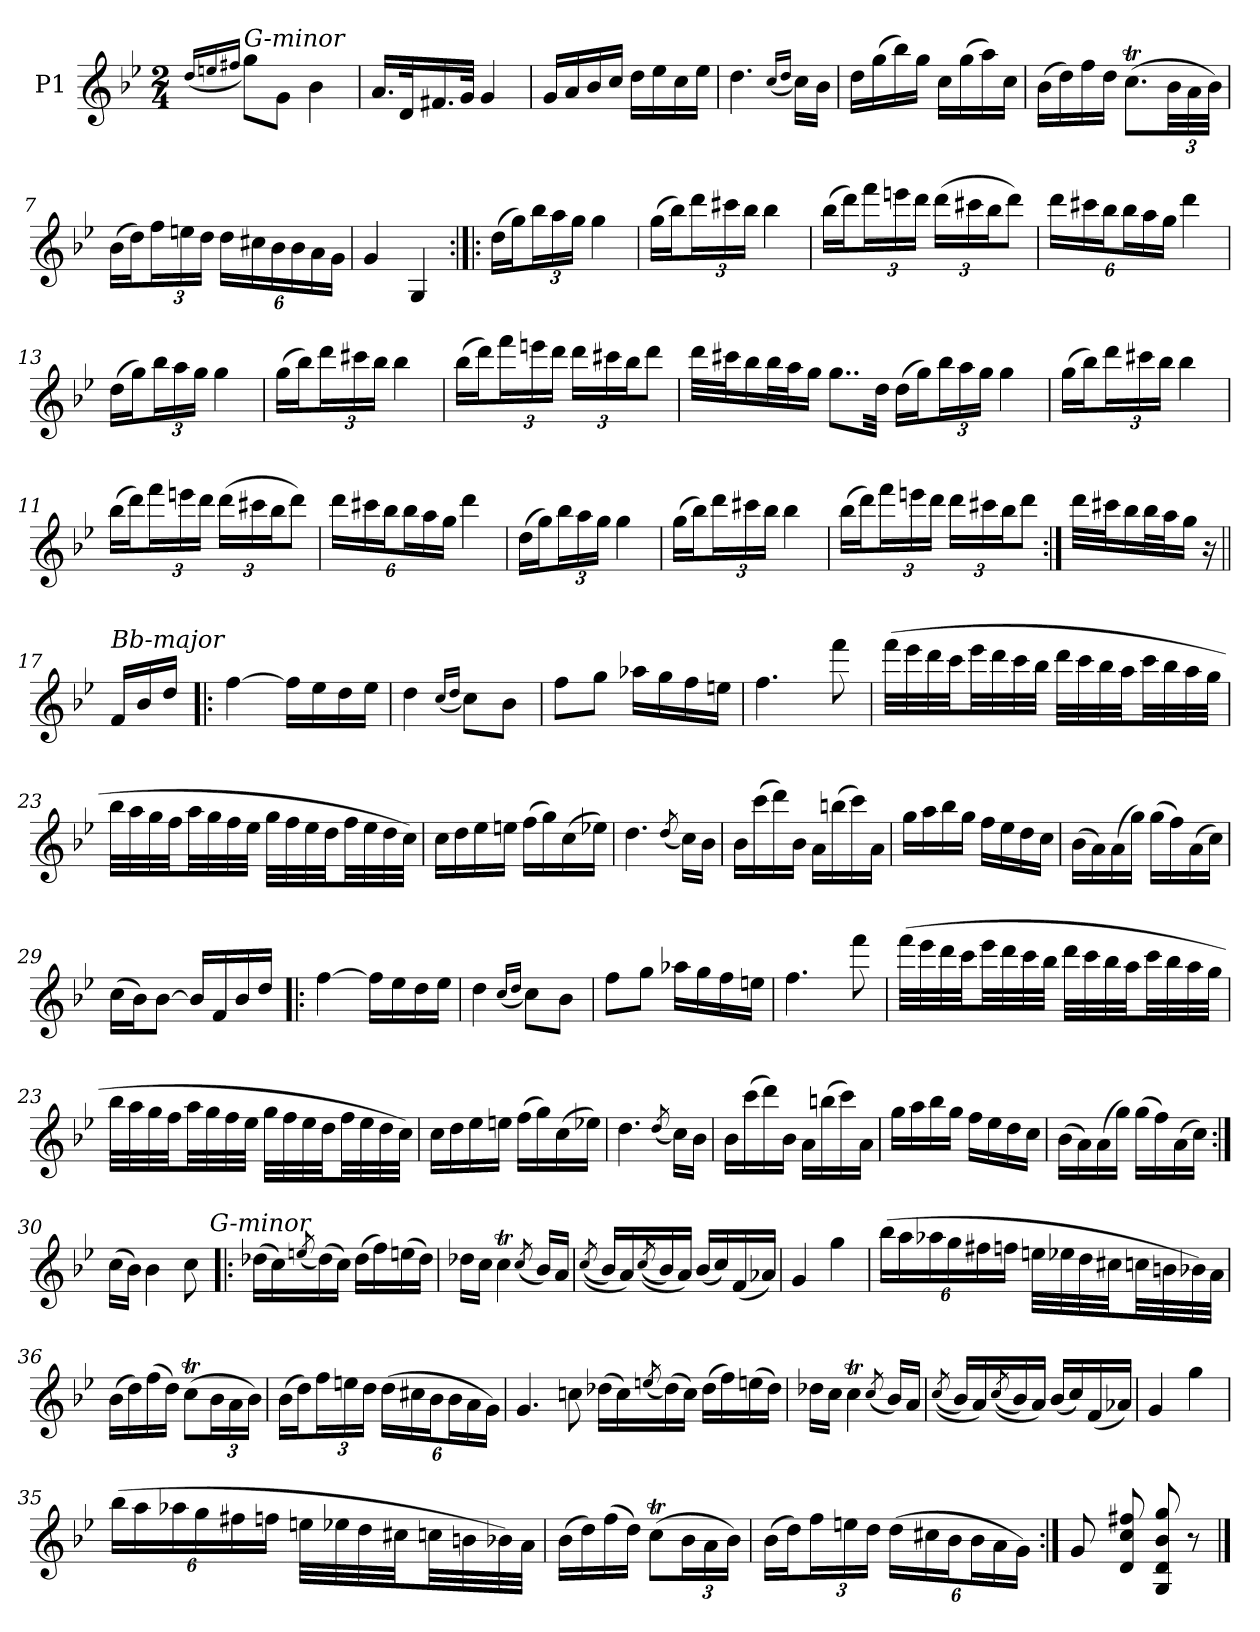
**kern
*part1
*staff1
*I"P1
*clefG2
*k[b-e-]
*g:
*M2/4
=1
(16qqdd/LL
16qqeen/
16qqff#X/JJ
!LO:TX:a:i:t=G-minor
8ggL)
8gJ
4b-
=2
16.aLL
32dK
16.f#X
32gJJk
4g
=3
16gLL
16a
16b-
16ccJJ
16ddLL
16ee-
16cc
16ee-JJ
=4
4.dd
(16qqcc/LL
16qqdd/JJ
16ccLL)
16b-JJ
=5
16ddLL
(16gg
16bb-)
16ggJJ
16ccLL
(16gg
16aa)
16ccJJ
=6
(16b-LL
16dd)
16ff
16ddJJ
(8.ccTL
48b-LL
48a
48b-JJJ)
=7
(16b-LL
16ddJ)
24ffL
24een
24ddJJ
24ddLL
24cc#X
24b-
24b-
24a
24gJJ
=8
4g
4G
=9:|!|:
(16ddLL
16ggJ)
24bb-L
24aa
24ggJJ
4gg
=10
(16ggLL
16bb-J)
24dddL
24ccc#X
24bb-JJ
4bb-
=11
(16bb-LL
16dddJ)
24fffL
24eeen
24dddJJ
(24dddLL
24ccc#X
24bb-J
8dddJ)
=12
24dddLL
24ccc#X
24bb-J
24bb-L
24aa
24ggJJ
4ddd
=13
(16ddLL
16ggJ)
24bb-L
24aa
24ggJJ
4gg
=14
(16ggLL
16bb-J)
24dddL
24ccc#X
24bb-JJ
4bb-
=15
(16bb-LL
16dddJ)
24fffL
24eeen
24dddJJ
24dddLL
24ccc#X
24bb-J
8dddJ
=16
32dddLLL
32ccc#XJ
16bb-
32bb-L
32aaJ
16ggJJ
8..ggL
32ddJkk
(16ddLL
16ggJ)
24bb-L
24aa
24ggJJ
4gg
=10
(16ggLL
16bb-J)
24dddL
24ccc#X
24bb-JJ
4bb-
=11
(16bb-LL
16dddJ)
24fffL
24eeen
24dddJJ
(24dddLL
24ccc#X
24bb-J
8dddJ)
=12
24dddLL
24ccc#X
24bb-J
24bb-L
24aa
24ggJJ
4ddd
=13
(16ddLL
16ggJ)
24bb-L
24aa
24ggJJ
4gg
=14
(16ggLL
16bb-J)
24dddL
24ccc#X
24bb-JJ
4bb-
=15
(16bb-LL
16dddJ)
24fffL
24eeen
24dddJJ
24dddLL
24ccc#X
24bb-J
8dddJ
=:|!
32dddLLL
32ccc#XJ
16bb-
32bb-L
32aaJ
16ggJJ
16r
=17||
!LO:TX:a:i:t=Bb-major
16fLL
16b-
16ddJJ
=18!|:
[4ff
16ffLL]
16ee-
16dd
16ee-JJ
=19
4dd
(16qqcc/LL
16qqdd/JJ
8ccL)
8b-J
=20
8ffL
8ggJ
16aa-XLL
16gg
16ff
16eenJJ
=21
4.ff
8fff
=22
(32fffLLL
32eee-
32ddd
32cccJJ
32eee-LL
32ddd
32ccc
32bb-JJJ
32dddLLL
32ccc
32bb-
32aaJJ
32cccLL
32bb-
32aa
32ggJJJ
=23
32bb-LLL
32aa
32gg
32ffJJ
32aaLL
32gg
32ff
32ee-JJJ
32ggLLL
32ff
32ee-
32ddJJ
32ffLL
32ee-
32dd
32ccJJJ)
=24
16ccLL
16dd
16ee-
16eenJJ
(16ffLL
16gg)
(16cc
16ee-XJJ)
=25
4.dd
(8qdd/
16ccLL)
16b-JJ
=26
16b-LL
(16ccc
16ddd)
16b-JJ
16aLL
(16bbn
16ccc)
16aJJ
=27
16ggLL
16aa
16bb-
16ggJJ
16ffLL
16ee-
16dd
16ccJJ
=28
(16b-LL
16a)
(16a
16ggJJ)
(16ggLL
16ff)
(16a
16ccJJ)
=29
(16ccLL
16b-J)
[8b-J
16b-LL]
16f
16b-
16ddJJ
=18!|:
[4ff
16ffLL]
16ee-
16dd
16ee-JJ
=19
4dd
(16qqcc/LL
16qqdd/JJ
8ccL)
8b-J
=20
8ffL
8ggJ
16aa-XLL
16gg
16ff
16eenJJ
=21
4.ff
8fff
=22
(32fffLLL
32eee-
32ddd
32cccJJ
32eee-LL
32ddd
32ccc
32bb-JJJ
32dddLLL
32ccc
32bb-
32aaJJ
32cccLL
32bb-
32aa
32ggJJJ
=23
32bb-LLL
32aa
32gg
32ffJJ
32aaLL
32gg
32ff
32ee-JJJ
32ggLLL
32ff
32ee-
32ddJJ
32ffLL
32ee-
32dd
32ccJJJ)
=24
16ccLL
16dd
16ee-
16eenJJ
(16ffLL
16gg)
(16cc
16ee-XJJ)
=25
4.dd
(8qdd/
16ccLL)
16b-JJ
=26
16b-LL
(16ccc
16ddd)
16b-JJ
16aLL
(16bbn
16ccc)
16aJJ
=27
16ggLL
16aa
16bb-
16ggJJ
16ffLL
16ee-
16dd
16ccJJ
=28
(16b-LL
16a)
(16a
16ggJJ)
(16ggLL
16ff)
(16a
16ccJJ)
=30:|!
(16ccLL
16b-JJ)
4b-
8cc
!LO:TX:a:i:t=G-minor
=31!|:
(16dd-XLL
16cc)
(8qeen/
(16dd-)
16ccJJ)
(16dd-LL
16ff)
(16een
16dd-JJ)
=32
16dd-XLL
16ccJJ
4cct
(8qcc/
16b-LL)
16aJJ
=33
((8qcc/
16b-LL)
16a)
((8qcc/
16b-)
16aJJ)
(16b-LL
16cc)
(16f
16a-XJJ)
=34
4g
4gg
=35
(24bb-LL
24aa
24aa-X
24gg
24ff#X
24ffnJJ
32eenLLL
32ee-X
32dd
32cc#XJJ
32ccnLL
32bn
32b-X)
32aJJJ
=36
(16b-LL
16dd)
(16ff
16ddJJ)
(8ccTL
24b-L
24a
24b-JJ)
=37
(16b-LL
16ddJ)
24ffL
24een
24ddJJ
(24ddLL
24cc#X
24b-J
24b-L
24a
24gJJ)
=38
4.g
8ccn
(16dd-XLL
16cc)
(8qeen/
(16dd-)
16ccJJ)
(16dd-LL
16ff)
(16een
16dd-JJ)
=32
16dd-XLL
16ccJJ
4cct
(8qcc/
16b-LL)
16aJJ
=33
((8qcc/
16b-LL)
16a)
((8qcc/
16b-)
16aJJ)
(16b-LL
16cc)
(16f
16a-XJJ)
=34
4g
4gg
=35
(24bb-LL
24aa
24aa-X
24gg
24ff#X
24ffnJJ
32eenLLL
32ee-X
32dd
32cc#XJJ
32ccnLL
32bn
32b-X)
32aJJJ
=36
(16b-LL
16dd)
(16ff
16ddJJ)
(8ccTL
24b-L
24a
24b-JJ)
=37
(16b-LL
16ddJ)
24ffL
24een
24ddJJ
(24ddLL
24cc#X
24b-J
24b-L
24a
24gJJ)
=39:|!
8g
8d 8cc 8ff#X
8G 8d 8b- 8gg
8r
==
*-
